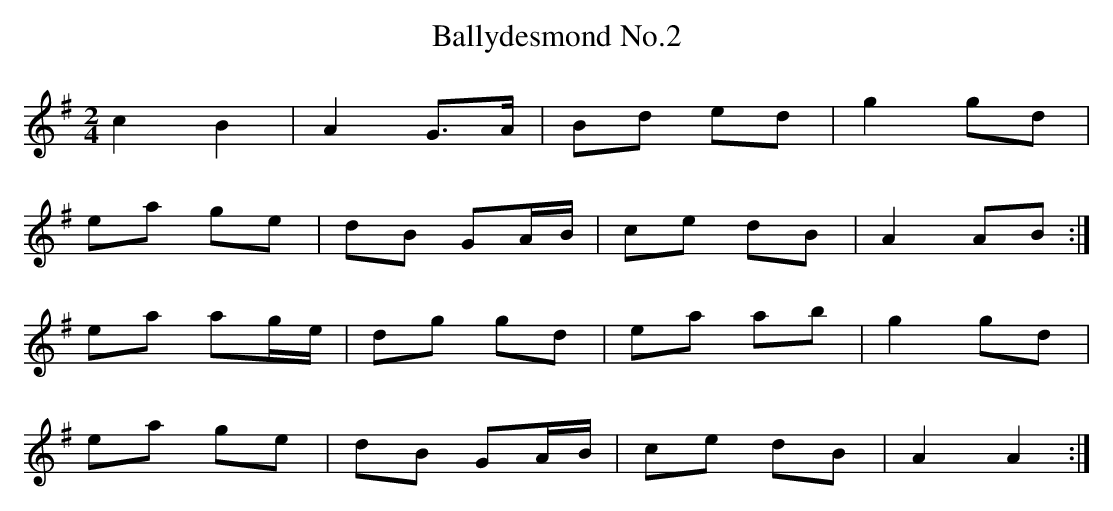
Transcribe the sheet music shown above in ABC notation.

X:1
T:Ballydesmond No.2
M: 2/4
L: 1/8
K: Ador
c2 B2|A2 G>A|Bd ed|g2 gd|
ea ge|dB GA/B/|ce dB|A2AB:|
ea ag/e/|dg gd|ea ab|g2 gd|
ea ge|dB GA/B/|ce dB|A2A2:|
